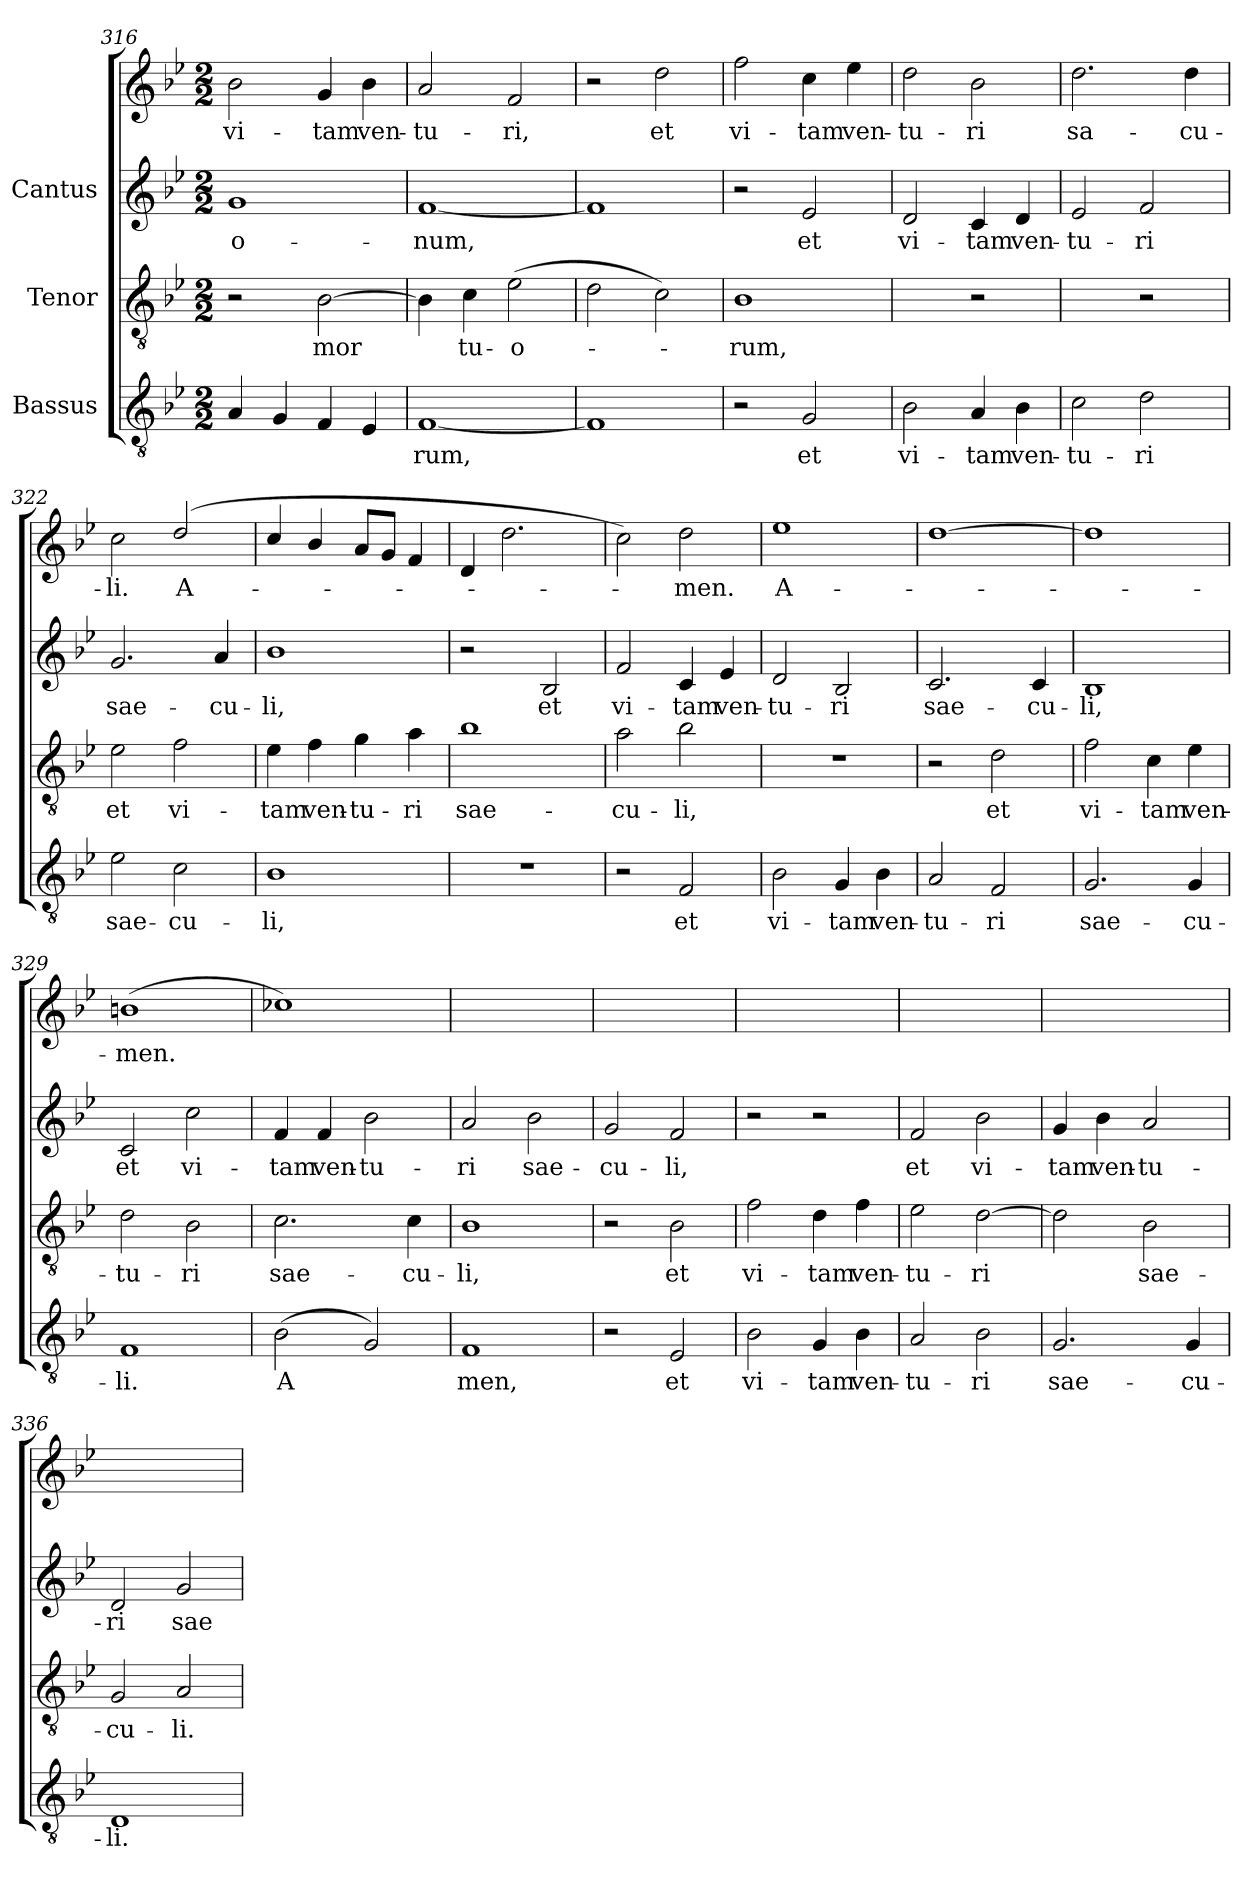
**kern	**text	**kern	**text	**kern	**text	**kern	**text
*part3	*part3	*part2	*part2	*part1	*part1	*part1	*part1
*staff4	*staff4	*staff3	*staff3	*staff2	*staff2	*staff1	*staff1
*I"Bassus	*	*I"Tenor	*	*I"Cantus	*	*	*
*clefGv2	*	*clefGv2	*	*clefG2	*	*clefG2	*
*k[b-e-]	*	*k[b-e-]	*	*k[b-e-]	*	*k[b-e-]	*
*B-:	*	*B-:	*	*B-:	*	*B-:	*
*M2/2	*	*M2/2	*	*M2/2	*	*M2/2	*
=316	=316	=316	=316	=316	=316	=316	=316
!	!	!	!	!	!LO:LY:b:cj	!	!LO:LY:b:cj
4A/	.	2r	.	1g	-o-	2b-\	-vi-
4G/	.	.	.	.	.	.	.
!	!	!	!LO:LY:b:cj	!	!	!	!LO:LY:b:cj
4F/	.	[>2B-\	mor-	.	.	4g/	-tam
!	!	!	!	!	!	!	!LO:LY:b:cj
4E-/	.	.	.	.	.	4b-\	ven-
=317	=317	=317	=317	=317	=317	=317	=317
!	!LO:LY:b:cj	!	!LO:LY:b:cj	!	!LO:LY:b:cj	!	!LO:LY:b:cj
[<1F	-rum,	4B-\]	-	[<1f	num,	2a/	-tu-
!	!	!	!LO:LY:b:cj	!	!	!	!
.	.	4c\	tu-	.	.	.	.
!	!	!	!LO:LY:b:cj	!	!	!	!LO:LY:b:cj
.	.	(>2e-\	-o-	.	.	2f/	-ri,
!!LO:LB:g=z
=318	=318	=318	=318	=318	=318	=318	=318
1F]	.	2d\	.	1f]	.	2r	.
!	!	!	!	!	!	!	!LO:LY:b:cj
.	.	2c\)	.	.	.	2dd\	et
=319	=319	=319	=319	=319	=319	=319	=319
!	!	!	!LO:LY:b:cj	!	!	!	!LO:LY:b:cj
2r	.	1B-	-rum,	2r	.	2ff\	vi-
!	!LO:LY:b:cj	!	!	!	!LO:LY:b:cj	!	!LO:LY:b:cj
2G/	et	.	.	2e-/	-et	4cc\	-tam
!	!	!	!	!	!	!	!LO:LY:b:cj
.	.	.	.	.	.	4ee-\	ven-
!!LO:LB:g=z
=320	=320	=320	=320	=320	=320	=320	=320
!	!LO:LY:b:cj	!	!	!	!LO:LY:b:cj	!	!LO:LY:b:cj
2B-\	vi-	2ryy	.	2d/	vi-	2dd\	tu-
!	!LO:LY:b:cj	!	!	!	!LO:LY:b:cj	!	!LO:LY:b:cj
4A/	-tam	2r	.	4c/	-tam	2b-\	-ri
!	!LO:LY:b:cj	!	!	!	!LO:LY:b:cj	!	!
4B-\	ven-	.	.	4d/	ven-	.	.
!!LO:LB:g=z
=321	=321	=321	=321	=321	=321	=321	=321
!	!LO:LY:b:cj	!	!	!	!LO:LY:b:cj	!	!LO:LY:b:cj
2c\	-tu-	2ryy	.	2e-/	-tu-	2.dd\	-sa-
!	!LO:LY:b:cj	!	!	!	!LO:LY:b:cj	!	!
2d\	-ri	2r	.	2f/	-ri	.	.
!	!	!	!	!	!	!	!LO:LY:b:cj
.	.	.	.	.	.	4dd\	-cu-
!!LO:PB:g=z
=322	=322	=322	=322	=322	=322	=322	=322
!	!LO:LY:b:cj	!	!LO:LY:b:cj	!	!LO:LY:b:cj	!	!LO:LY:b:cj
2e-\	sae-	2e-\	et	2.g/	-sae-	2cc\	li.
!	!LO:LY:b:cj	!	!LO:LY:b:cj	!	!	!	!LO:LY:b:cj
2c\	-cu-	2f\	vi-	.	.	(<2dd/	A-
!	!	!	!	!	!LO:LY:b:cj	!	!
.	.	.	.	4a/	-cu-	.	.
!!LO:LB:g=z
=323	=323	=323	=323	=323	=323	=323	=323
!	!LO:LY:b:cj	!	!LO:LY:b:cj	!	!LO:LY:b:cj	!	!
1B-	-li,	4e-\	-tam	1b-	-li,	4cc/	.
!	!	!	!LO:LY:b:cj	!	!	!	!
.	.	4f\	ven-	.	.	4b-/	.
!	!	!	!LO:LY:b:cj	!	!	!	!
.	.	4g\	-tu-	.	.	8a/L	.
.	.	.	.	.	.	8g/J	.
!	!	!	!LO:LY:b:cj	!	!	!	!
.	.	4a\	-ri	.	.	4f/	.
!!LO:LB:g=z
=324	=324	=324	=324	=324	=324	=324	=324
!	!	!	!LO:LY:b:cj	!	!	!	!
1r	.	1b-	sae-	2r	.	4d/	.
.	.	.	.	.	.	2.dd\	.
!	!	!	!	!	!LO:LY:b:cj	!	!
.	.	.	.	2B-/	et	.	.
!!LO:LB:g=z
=325	=325	=325	=325	=325	=325	=325	=325
!	!	!	!LO:LY:b:cj	!	!LO:LY:b:cj	!	!LO:LY:b:cj
2r	.	2a\	-cu-	2f/	vi-	2cc\)	.
!	!LO:LY:b:cj	!	!LO:LY:b:cj	!	!LO:LY:b:cj	!	!LO:LY:b:cj
2F/	et	2b-\	-li,	4c/	-tam	2dd\	men.
!	!	!	!	!	!LO:LY:b:cj	!	!
.	.	.	.	4e-/	ven-	.	.
!!LO:PB:g=z
=326	=326	=326	=326	=326	=326	=326	=326
!	!LO:LY:b:cj	!	!	!	!LO:LY:b:cj	!	!LO:LY:b:cj
2B-\	vi-	1r	.	2d/	-tu-	1ee-	-A-
!	!LO:LY:b:cj	!	!	!	!LO:LY:b:cj	!	!
4G/	-tam	.	.	2B-/	-ri	.	.
!	!LO:LY:b:cj	!	!	!	!	!	!
4B-\	ven-	.	.	.	.	.	.
!!LO:LB:g=z
=327	=327	=327	=327	=327	=327	=327	=327
!	!LO:LY:b:cj	!	!	!	!LO:LY:b:cj	!	!
2A/	-tu-	2r	.	2.c/	sae-	[>1dd	.
!	!LO:LY:b:cj	!	!LO:LY:b:cj	!	!	!	!
2F/	-ri	2d\	et	.	.	.	.
!	!	!	!	!	!LO:LY:b:cj	!	!
.	.	.	.	4c/	-cu-	.	.
!!LO:LB:g=z
=328	=328	=328	=328	=328	=328	=328	=328
!	!LO:LY:b:cj	!	!LO:LY:b:cj	!	!LO:LY:b:cj	!	!
2.G/	sae-	2f\	vi-	1B-	-li,	1dd]	.
!	!	!	!LO:LY:b:cj	!	!	!	!
.	.	4c\	-tam	.	.	.	.
!	!LO:LY:b:cj	!	!LO:LY:b:cj	!	!	!	!
4G/	-cu-	4e-\	ven-	.	.	.	.
!!LO:LB:g=z
=329	=329	=329	=329	=329	=329	=329	=329
!	!LO:LY:b:cj	!	!LO:LY:b:cj	!	!LO:LY:b:cj	!	!LO:LY:b:cj
1F	-li.	2d\	-tu-	2c/	et	[>1bn	men.
!	!	!	!LO:LY:b:cj	!	!LO:LY:b:cj	!	!
.	.	2B-\	-ri	2cc\	vi-	.	.
!!LO:PB:g=z
=330	=330	=330	=330	=330	=330	=330	=330
!	!LO:LY:b:cj	!	!LO:LY:b:cj	!	!LO:LY:b:cj	!	!
(>2B-\	A-	2.c\	sae-	4f/	-tam	1cc-X]	.
!	!	!	!	!	!LO:LY:b:cj	!	!
.	.	.	.	4f/	ven-	.	.
!	!LO:LY:b:cj	!	!	!	!LO:LY:b:cj	!	!
2G/)	--	.	.	2b-\	-tu-	.	.
!	!	!	!LO:LY:b:cj	!	!	!	!
.	.	4c\	-cu-	.	.	.	.
!!LO:LB:g=z
=331	=331	=331	=331	=331	=331	=331	=331
!	!LO:LY:b:cj	!	!LO:LY:b:cj	!	!LO:LY:b:cj	!	!
1F	-men,	1B-	-li,	2a/	-ri	1ryy	.
!	!	!	!	!	!LO:LY:b:cj	!	!
.	.	.	.	2b-\	sae-	.	.
!!LO:LB:g=z
=332	=332	=332	=332	=332	=332	=332	=332
!	!	!	!	!	!LO:LY:b:cj	!	!
2r	.	2r	.	2g/	-cu-	1ryy	.
!	!LO:LY:b:cj	!	!LO:LY:b:cj	!	!LO:LY:b:cj	!	!
2E-/	et	2B-\	et	2f/	-li,	.	.
=333	=333	=333	=333	=333	=333	=333	=333
!	!LO:LY:b:cj	!	!LO:LY:b:cj	!	!	!	!
2B-\	vi-	2f\	vi-	2r	.	1ryy	.
!	!LO:LY:b:cj	!	!LO:LY:b:cj	!	!	!	!
4G/	-tam	4d\	-tam	2r	.	.	.
!	!LO:LY:b:cj	!	!LO:LY:b:cj	!	!	!	!
4B-\	ven-	4f\	ven-	.	.	.	.
=334	=334	=334	=334	=334	=334	=334	=334
!	!LO:LY:b:cj	!	!LO:LY:b:cj	!	!LO:LY:b:cj	!	!
2A/	-tu-	2e-\	-tu-	2f/	et	1ryy	.
!	!LO:LY:b:cj	!	!LO:LY:b:cj	!	!LO:LY:b:cj	!	!
2B-\	-ri	[>2d\	-ri	2b-\	vi-	.	.
=335	=335	=335	=335	=335	=335	=335	=335
!	!LO:LY:b:cj	!	!LO:LY:b:cj	!	!LO:LY:b:cj	!	!
2.G/	sae-	2d\]	.	4g/	-tam	1ryy	.
!	!	!	!	!	!LO:LY:b:cj	!	!
.	.	.	.	4b-\	ven-	.	.
!	!	!	!LO:LY:b:cj	!	!LO:LY:b:cj	!	!
.	.	2B-\	sae-	2a/	-tu-	.	.
!	!LO:LY:b:cj	!	!	!	!	!	!
4G/	-cu-	.	.	.	.	.	.
=336	=336	=336	=336	=336	=336	=336	=336
!	!LO:LY:b:cj	!	!LO:LY:b:cj	!	!LO:LY:b:cj	!	!
1D	-li.	2G/	-cu-	2d/	-ri	1ryy	.
!	!	!	!LO:LY:b:cj	!	!LO:LY:b:cj	!	!
.	.	2A/	-li.	2g/	sae-	.	.
=	=	=	=	=	=	=	=
*-	*-	*-	*-	*-	*-	*-	*-
